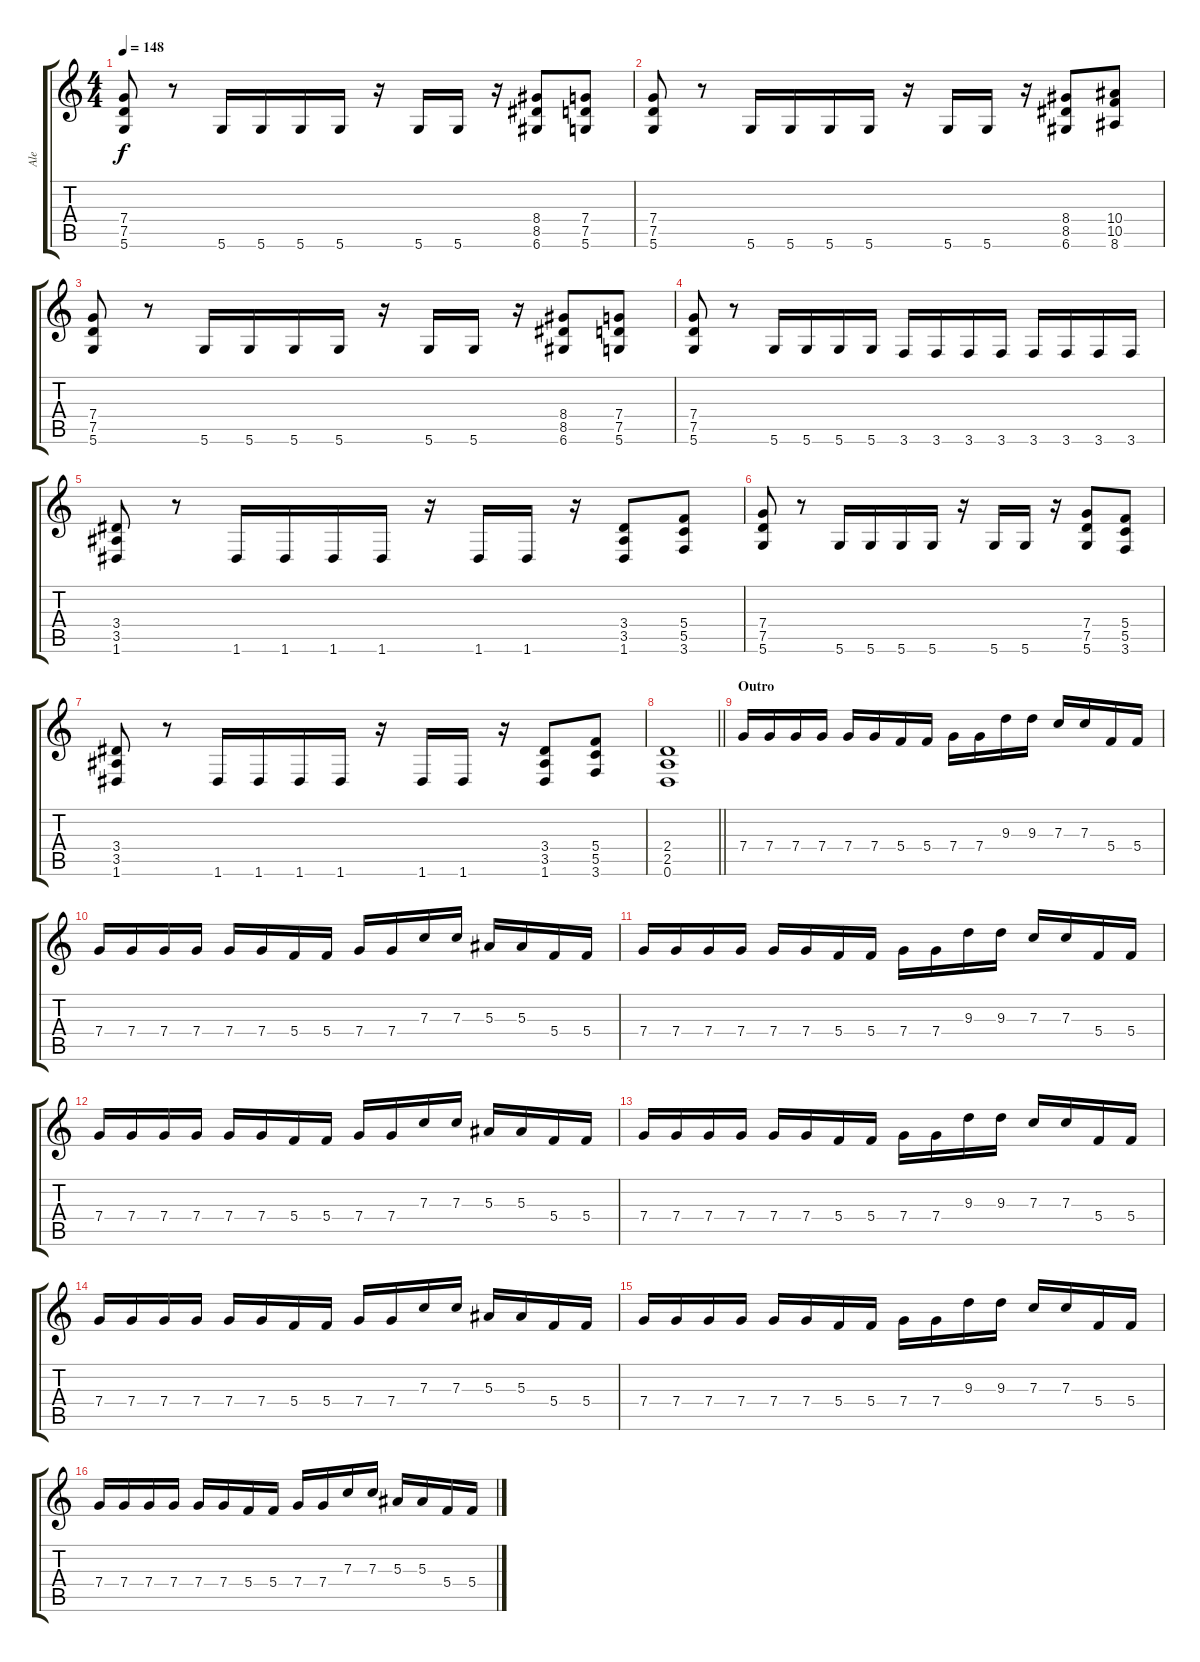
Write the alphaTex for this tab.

\track ("Ale" "Ale") {instrument distortionguitar}
\staff {score tabs}
\tuning (D4 A3 F3 C3 G2 D2) {hide}
\ts (4 4)
\tempo 148
\clef g2
\ks c
(7.4 7.5 5.6).8{dy f} r.8 5.6.16 5.6.16 5.6.16 5.6.16 r.16 5.6.16 5.6.16 r.16 (8.4 8.5 6.6).8 (7.4 7.5 5.6).8 |
(7.4 7.5 5.6).8 r.8 5.6.16 5.6.16 5.6.16 5.6.16 r.16 5.6.16 5.6.16 r.16 (8.4 8.5 6.6).8 (10.4 10.5 8.6).8 |
(7.4 7.5 5.6).8 r.8 5.6.16 5.6.16 5.6.16 5.6.16 r.16 5.6.16 5.6.16 r.16 (8.4 8.5 6.6).8 (7.4 7.5 5.6).8 |
(7.4 7.5 5.6).8 r.8 5.6.16 5.6.16 5.6.16 5.6.16 3.6.16 3.6.16 3.6.16 3.6.16 3.6.16 3.6.16 3.6.16 3.6.16 |
(3.4 3.5 1.6).8 r.8 1.6.16 1.6.16 1.6.16 1.6.16 r.16 1.6.16 1.6.16 r.16 (3.4 3.5 1.6).8 (5.4 5.5 3.6).8 |
(7.4 7.5 5.6).8 r.8 5.6.16 5.6.16 5.6.16 5.6.16 r.16 5.6.16 5.6.16 r.16 (7.4 7.5 5.6).8 (5.4 5.5 3.6).8 |
(3.4 3.5 1.6).8 r.8 1.6.16 1.6.16 1.6.16 1.6.16 r.16 1.6.16 1.6.16 r.16 (3.4 3.5 1.6).8 (5.4 5.5 3.6).8 |
\barLineRight lightlight
(2.4 2.5 0.6).1 |
\section ("" "Outro")
7.4.16 7.4.16 7.4.16 7.4.16 7.4.16 7.4.16 5.4.16 5.4.16 7.4.16 7.4.16 9.3.16 9.3.16 7.3.16 7.3.16 5.4.16 5.4.16 |
7.4.16 7.4.16 7.4.16 7.4.16 7.4.16 7.4.16 5.4.16 5.4.16 7.4.16 7.4.16 7.3.16 7.3.16 5.3.16 5.3.16 5.4.16 5.4.16 |
7.4.16 7.4.16 7.4.16 7.4.16 7.4.16 7.4.16 5.4.16 5.4.16 7.4.16 7.4.16 9.3.16 9.3.16 7.3.16 7.3.16 5.4.16 5.4.16 |
7.4.16 7.4.16 7.4.16 7.4.16 7.4.16 7.4.16 5.4.16 5.4.16 7.4.16 7.4.16 7.3.16 7.3.16 5.3.16 5.3.16 5.4.16 5.4.16 |
7.4.16 7.4.16 7.4.16 7.4.16 7.4.16 7.4.16 5.4.16 5.4.16 7.4.16 7.4.16 9.3.16 9.3.16 7.3.16 7.3.16 5.4.16 5.4.16 |
7.4.16 7.4.16 7.4.16 7.4.16 7.4.16 7.4.16 5.4.16 5.4.16 7.4.16 7.4.16 7.3.16 7.3.16 5.3.16 5.3.16 5.4.16 5.4.16 |
7.4.16 7.4.16 7.4.16 7.4.16 7.4.16 7.4.16 5.4.16 5.4.16 7.4.16 7.4.16 9.3.16 9.3.16 7.3.16 7.3.16 5.4.16 5.4.16 |
7.4.16 7.4.16 7.4.16 7.4.16 7.4.16 7.4.16 5.4.16 5.4.16 7.4.16 7.4.16 7.3.16 7.3.16 5.3.16 5.3.16 5.4.16 5.4.16
